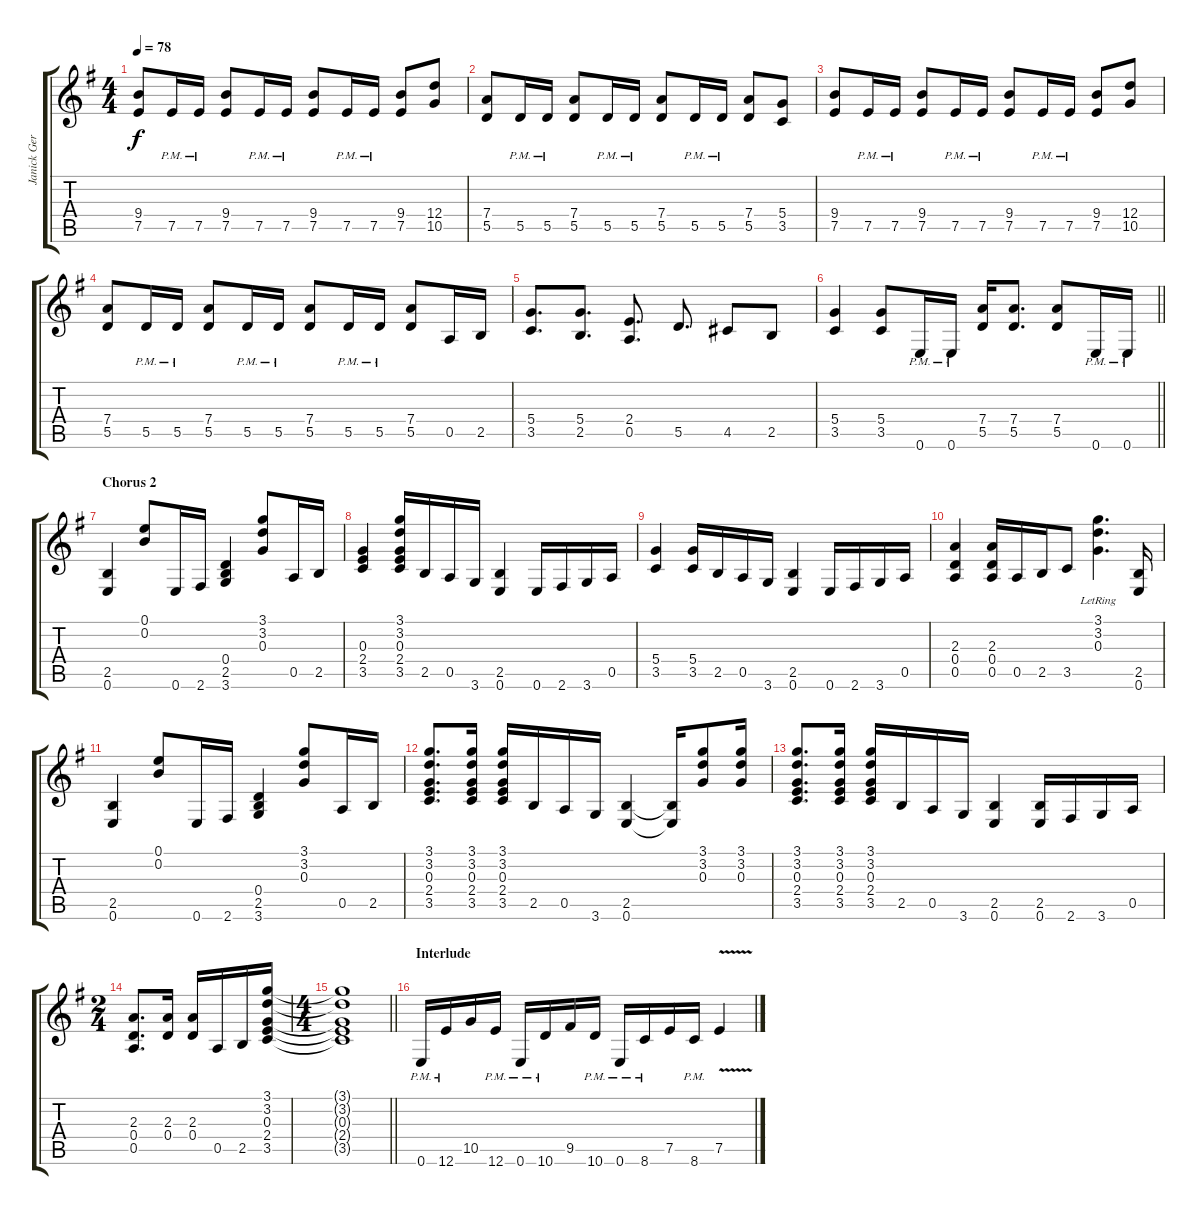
\track ("Janick Gers" "Janick Ger") {instrument distortionguitar}
\staff {score tabs}
\tuning (E4 B3 G3 D3 A2 E2) {hide}
\ts (4 4)
\tempo 78
\clef g2
\ks g
(9.4 7.5).8{dy f} 7.5{pm}.16 7.5{pm}.16 (9.4 7.5).8 7.5{pm}.16 7.5{pm}.16 (9.4 7.5).8 7.5{pm}.16 7.5{pm}.16 (9.4 7.5).8 (12.4 10.5).8 |
(7.4 5.5).8 5.5{pm}.16 5.5{pm}.16 (7.4 5.5).8 5.5{pm}.16 5.5{pm}.16 (7.4 5.5).8 5.5{pm}.16 5.5{pm}.16 (7.4 5.5).8 (5.4 3.5).8 |
(9.4 7.5).8 7.5{pm}.16 7.5{pm}.16 (9.4 7.5).8 7.5{pm}.16 7.5{pm}.16 (9.4 7.5).8 7.5{pm}.16 7.5{pm}.16 (9.4 7.5).8 (12.4 10.5).8 |
(7.4 5.5).8 5.5{pm}.16 5.5{pm}.16 (7.4 5.5).8 5.5{pm}.16 5.5{pm}.16 (7.4 5.5).8 5.5{pm}.16 5.5{pm}.16 (7.4 5.5).8 0.5.16 2.5.16 |
(5.4 3.5).8{d} (5.4 2.5).8{d} (2.4 0.5).8{d} 5.5.8{d} 4.5.8 2.5.8 |
\barLineRight lightlight
(5.4 3.5).4 (5.4 3.5).8 0.6{pm}.16 0.6{pm}.16 (7.4 5.5).16 (7.4 5.5).8{d} (7.4 5.5).8 0.6{pm}.16 0.6{pm}.16 |
\section ("" "Chorus 2")
(2.5 0.6).4 (0.1 0.2).8 0.6.16 2.6.16 (0.4 2.5 3.6).4 (3.1 3.2 0.3).8 0.5.16 2.5.16 |
(0.3 2.4 3.5).4 (3.1 3.2 0.3 2.4 3.5).16 2.5.16 0.5.16 3.6.16 (2.5 0.6).4 0.6.16 2.6.16 3.6.16 0.5.16 |
(5.4 3.5).4 (5.4 3.5).16 2.5.16 0.5.16 3.6.16 (2.5 0.6).4 0.6.16 2.6.16 3.6.16 0.5.16 |
(2.3 0.4 0.5).4 (2.3 0.4 0.5).16 0.5.16 2.5.16 3.5.8 (3.1{lr} 3.2{lr} 0.3{lr}).4{d} (2.5 0.6).16 |
(2.5 0.6).4 (0.1 0.2).8 0.6.16 2.6.16 (0.4 2.5 3.6).4 (3.1 3.2 0.3).8 0.5.16 2.5.16 |
(3.1 3.2 0.3 2.4 3.5).8{d} (3.1 3.2 0.3 2.4 3.5).16 (3.1 3.2 0.3 2.4 3.5).16 2.5.16 0.5.16 3.6.16 (2.5 0.6).4 (2.5{t} 0.6{t}).16 (3.1 3.2 0.3).8 (3.1 3.2 0.3).16 |
(3.1 3.2 0.3 2.4 3.5).8{d} (3.1 3.2 0.3 2.4 3.5).16 (3.1 3.2 0.3 2.4 3.5).16 2.5.16 0.5.16 3.6.16 (2.5 0.6).4 (2.5 0.6).16 2.6.16 3.6.16 0.5.16 |
\ts (2 4)
(2.3 0.4 0.5).8{d} (2.3 0.4).16 (2.3 0.4).16 0.5.16 2.5.16 (3.1 3.2 0.3 2.4 3.5).16 |
\ts (4 4)
\barLineRight lightlight
(3.1{t} 3.2{t} 0.3{t} 2.4{t} 3.5{t}).1 |
\section ("" "Interlude")
0.6{pm}.16 12.6{pm}.16 10.5.16 12.6{pm}.16 0.6{pm}.16 10.6{pm}.16 9.5.16 10.6{pm}.16 0.6{pm}.16 8.6{pm}.16 7.5.16 8.6{pm}.16 7.5{v}.4
